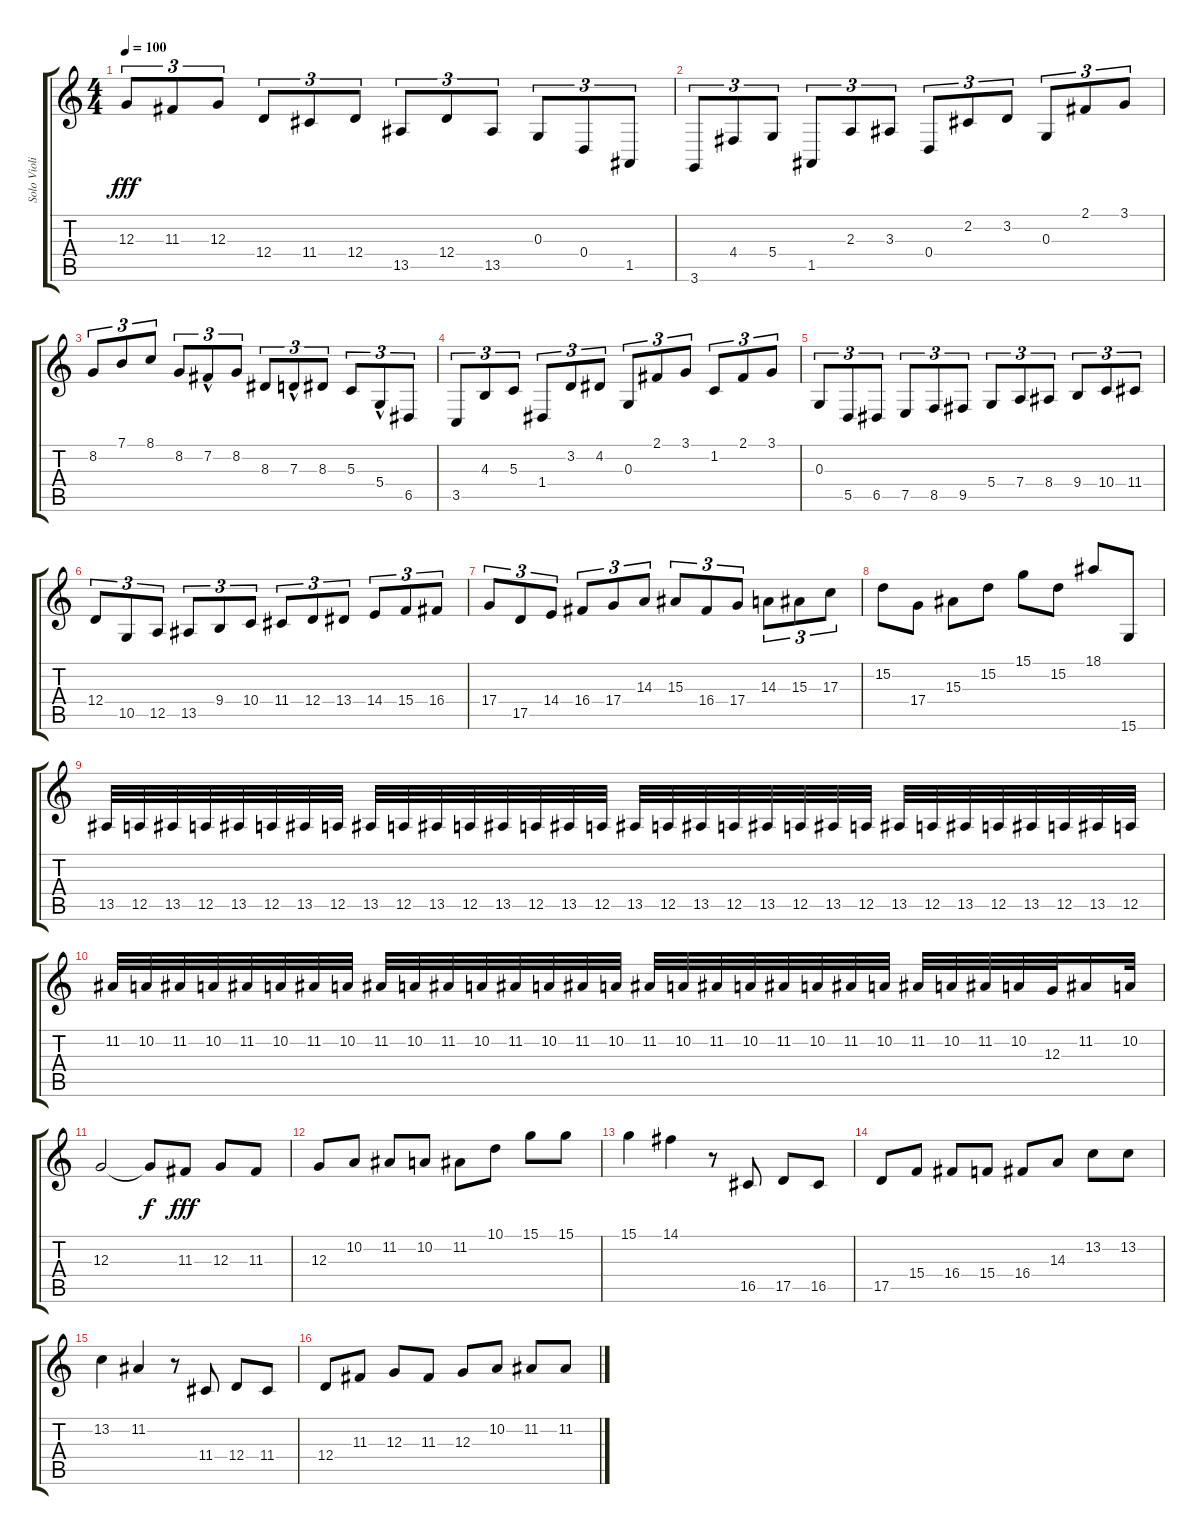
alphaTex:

\track ("Solo Violin" "Solo Violi") {instrument violin}
\staff {score tabs}
\tuning (E4 B3 G3 D3 A2 E2) {hide}
\ts (4 4)
\tempo 100
\clef g2
\ks c
12.3.8{tu (3 2) dy fff} 11.3.8{tu (3 2)} 12.3.8{tu (3 2)} 12.4.8{tu (3 2)} 11.4.8{tu (3 2)} 12.4.8{tu (3 2)} 13.5.8{tu (3 2)} 12.4.8{tu (3 2)} 13.5.8{tu (3 2)} 0.3.8{tu (3 2)} 0.4.8{tu (3 2)} 1.5.8{tu (3 2)} |
3.6.8{tu (3 2)} 4.4.8{tu (3 2)} 5.4.8{tu (3 2)} 1.5.8{tu (3 2)} 2.3.8{tu (3 2)} 3.3.8{tu (3 2)} 0.4.8{tu (3 2)} 2.2.8{tu (3 2)} 3.2.8{tu (3 2)} 0.3.8{tu (3 2)} 2.1.8{tu (3 2)} 3.1.8{tu (3 2)} |
8.2.8{tu (3 2)} 7.1.8{tu (3 2)} 8.1.8{tu (3 2)} 8.2.8{tu (3 2)} 7.2{hac}.8{tu (3 2)} 8.2.8{tu (3 2)} 8.3.8{tu (3 2)} 7.3{hac}.8{tu (3 2)} 8.3.8{tu (3 2)} 5.3.8{tu (3 2)} 5.4{hac}.8{tu (3 2)} 6.5.8{tu (3 2)} |
3.5.8{tu (3 2)} 4.3.8{tu (3 2)} 5.3.8{tu (3 2)} 1.4.8{tu (3 2)} 3.2.8{tu (3 2)} 4.2.8{tu (3 2)} 0.3.8{tu (3 2)} 2.1.8{tu (3 2)} 3.1.8{tu (3 2)} 1.2.8{tu (3 2)} 2.1.8{tu (3 2)} 3.1.8{tu (3 2)} |
0.3.8{tu (3 2)} 5.5.8{tu (3 2)} 6.5.8{tu (3 2)} 7.5.8{tu (3 2)} 8.5.8{tu (3 2)} 9.5.8{tu (3 2)} 5.4.8{tu (3 2)} 7.4.8{tu (3 2)} 8.4.8{tu (3 2)} 9.4.8{tu (3 2)} 10.4.8{tu (3 2)} 11.4.8{tu (3 2)} |
12.4.8{tu (3 2)} 10.5.8{tu (3 2)} 12.5.8{tu (3 2)} 13.5.8{tu (3 2)} 9.4.8{tu (3 2)} 10.4.8{tu (3 2)} 11.4.8{tu (3 2)} 12.4.8{tu (3 2)} 13.4.8{tu (3 2)} 14.4.8{tu (3 2)} 15.4.8{tu (3 2)} 16.4.8{tu (3 2)} |
17.4.8{tu (3 2)} 17.5.8{tu (3 2)} 14.4.8{tu (3 2)} 16.4.8{tu (3 2)} 17.4.8{tu (3 2)} 14.3.8{tu (3 2)} 15.3.8{tu (3 2)} 16.4.8{tu (3 2)} 17.4.8{tu (3 2)} 14.3.8{tu (3 2)} 15.3.8{tu (3 2)} 17.3.8{tu (3 2)} |
15.2.8 17.4.8 15.3.8 15.2.8 15.1.8 15.2.8 18.1.8 15.6.8 |
13.5.32 12.5.32 13.5.32 12.5.32 13.5.32 12.5.32 13.5.32 12.5.32 13.5.32 12.5.32 13.5.32 12.5.32 13.5.32 12.5.32 13.5.32 12.5.32 13.5.32 12.5.32 13.5.32 12.5.32 13.5.32 12.5.32 13.5.32 12.5.32 13.5.32 12.5.32 13.5.32 12.5.32 13.5.32 12.5.32 13.5.32 12.5.32 |
11.2.32 10.2.32 11.2.32 10.2.32 11.2.32 10.2.32 11.2.32 10.2.32 11.2.32 10.2.32 11.2.32 10.2.32 11.2.32 10.2.32 11.2.32 10.2.32 11.2.32 10.2.32 11.2.32 10.2.32 11.2.32 10.2.32 11.2.32 10.2.32 11.2.32 10.2.32 11.2.32 10.2.32 12.3.32 11.2.16 10.2.32 |
12.3.2 12.3{t}.8{dy f} 11.3.8{dy fff} 12.3.8 11.3.8 |
12.3.8 10.2.8 11.2.8 10.2.8 11.2.8 10.1.8 15.1.8 15.1.8 |
15.1.4 14.1.4 r.8 16.5.8 17.5.8 16.5.8 |
17.5.8 15.4.8 16.4.8 15.4.8 16.4.8 14.3.8 13.2.8 13.2.8 |
13.2.4 11.2.4 r.8 11.4.8 12.4.8 11.4.8 |
12.4.8 11.3.8 12.3.8 11.3.8 12.3.8 10.2.8 11.2.8 11.2.8
